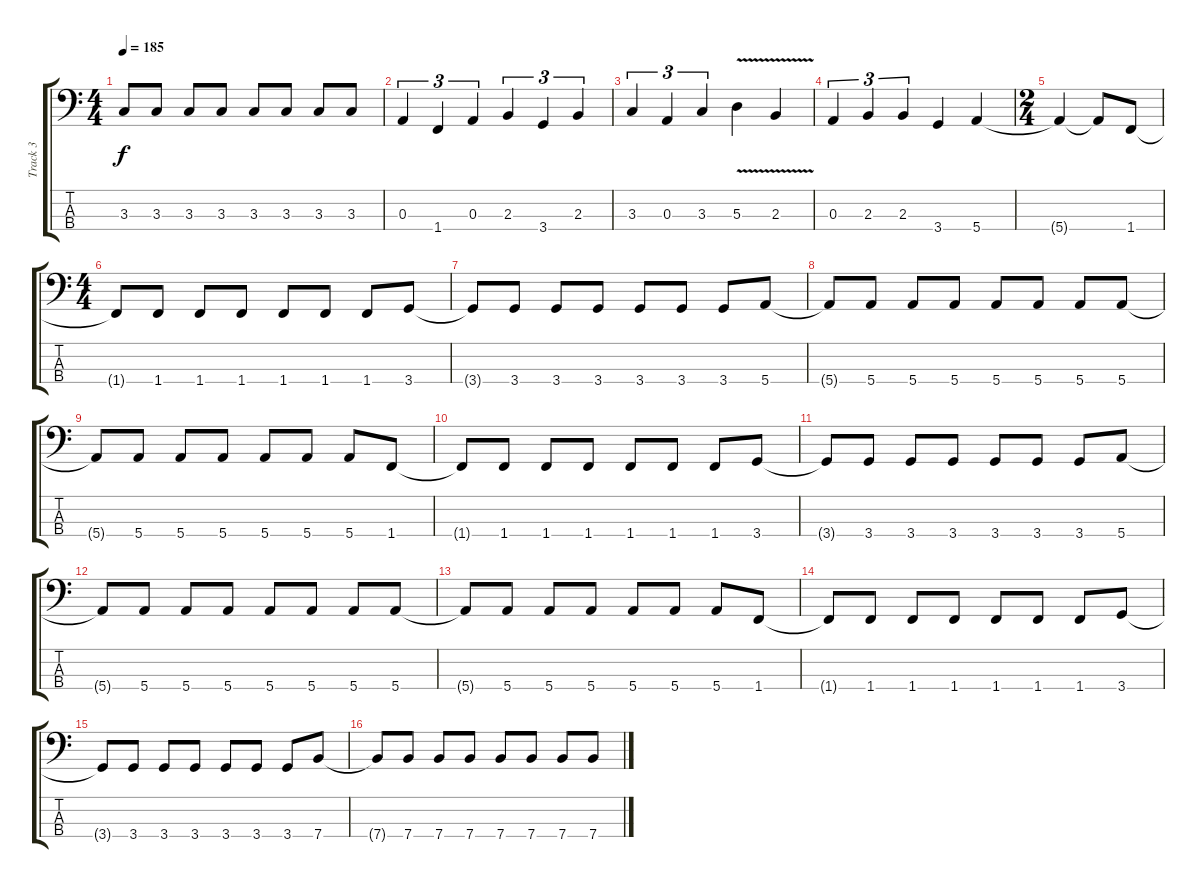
\track ("Track 3" "Track 3") {instrument electricbasspick}
\staff {score tabs}
\tuning (G2 D2 A1 E1) {hide}
\ts (4 4)
\tempo 185
\clef f4
\ks c
3.3.8{dy f} 3.3.8 3.3.8 3.3.8 3.3.8 3.3.8 3.3.8 3.3.8 |
0.3.4{tu (3 2)} 1.4.4{tu (3 2)} 0.3.4{tu (3 2)} 2.3.4{tu (3 2)} 3.4.4{tu (3 2)} 2.3.4{tu (3 2)} |
3.3.4{tu (3 2)} 0.3.4{tu (3 2)} 3.3.4{tu (3 2)} 5.3{v}.4 2.3{v}.4 |
0.3.4{tu (3 2)} 2.3.4{tu (3 2)} 2.3.4{tu (3 2)} 3.4.4 5.4.4 |
\ts (2 4)
5.4{t}.4 5.4{t}.8 1.4.8 |
\ts (4 4)
1.4{t}.8 1.4.8 1.4.8 1.4.8 1.4.8 1.4.8 1.4.8 3.4.8 |
3.4{t}.8 3.4.8 3.4.8 3.4.8 3.4.8 3.4.8 3.4.8 5.4.8 |
5.4{t}.8 5.4.8 5.4.8 5.4.8 5.4.8 5.4.8 5.4.8 5.4.8 |
5.4{t}.8 5.4.8 5.4.8 5.4.8 5.4.8 5.4.8 5.4.8 1.4.8 |
1.4{t}.8 1.4.8 1.4.8 1.4.8 1.4.8 1.4.8 1.4.8 3.4.8 |
3.4{t}.8 3.4.8 3.4.8 3.4.8 3.4.8 3.4.8 3.4.8 5.4.8 |
5.4{t}.8 5.4.8 5.4.8 5.4.8 5.4.8 5.4.8 5.4.8 5.4.8 |
5.4{t}.8 5.4.8 5.4.8 5.4.8 5.4.8 5.4.8 5.4.8 1.4.8 |
1.4{t}.8 1.4.8 1.4.8 1.4.8 1.4.8 1.4.8 1.4.8 3.4.8 |
3.4{t}.8 3.4.8 3.4.8 3.4.8 3.4.8 3.4.8 3.4.8 7.4.8 |
7.4{t}.8 7.4.8 7.4.8 7.4.8 7.4.8 7.4.8 7.4.8 7.4.8
